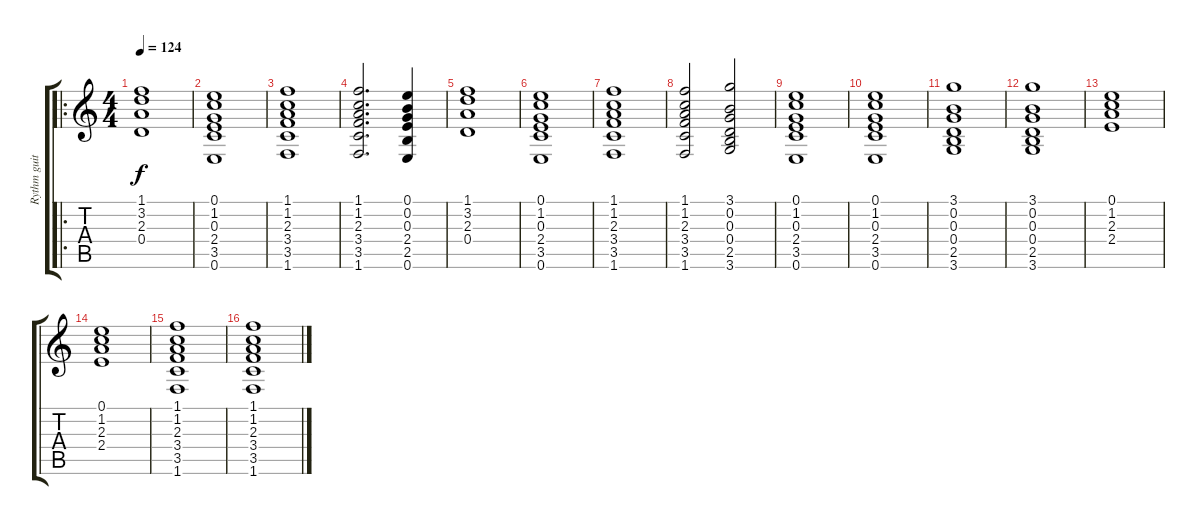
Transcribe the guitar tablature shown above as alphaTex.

\track ("Rythm guitar" "Rythm guit") {instrument acousticguitarsteel}
\staff {score tabs}
\tuning (E4 B3 G3 D3 A2 E2) {hide}
\ro
\ts (4 4)
\tempo 124
\clef g2
\ks c
(1.1 3.2 2.3 0.4).1{dy f} |
(0.1 1.2 0.3 2.4 3.5 0.6).1 |
(1.1 1.2 2.3 3.4 3.5 1.6).1 |
(1.1 1.2 2.3 3.4 3.5 1.6).2{d} (0.1 0.2 0.3 2.4 2.5 0.6).4 |
(1.1 3.2 2.3 0.4).1 |
(0.1 1.2 0.3 2.4 3.5 0.6).1 |
(1.1 1.2 2.3 3.4 3.5 1.6).1 |
(1.1 1.2 2.3 3.4 3.5 1.6).2 (3.1 0.2 0.3 0.4 2.5 3.6).2 |
(0.1 1.2 0.3 2.4 3.5 0.6).1 |
(0.1 1.2 0.3 2.4 3.5 0.6).1 |
(3.1 0.2 0.3 0.4 2.5 3.6).1 |
(3.1 0.2 0.3 0.4 2.5 3.6).1 |
(0.1 1.2 2.3 2.4).1 |
(0.1 1.2 2.3 2.4).1 |
(1.1 1.2 2.3 3.4 3.5 1.6).1 |
(1.1 1.2 2.3 3.4 3.5 1.6).1
